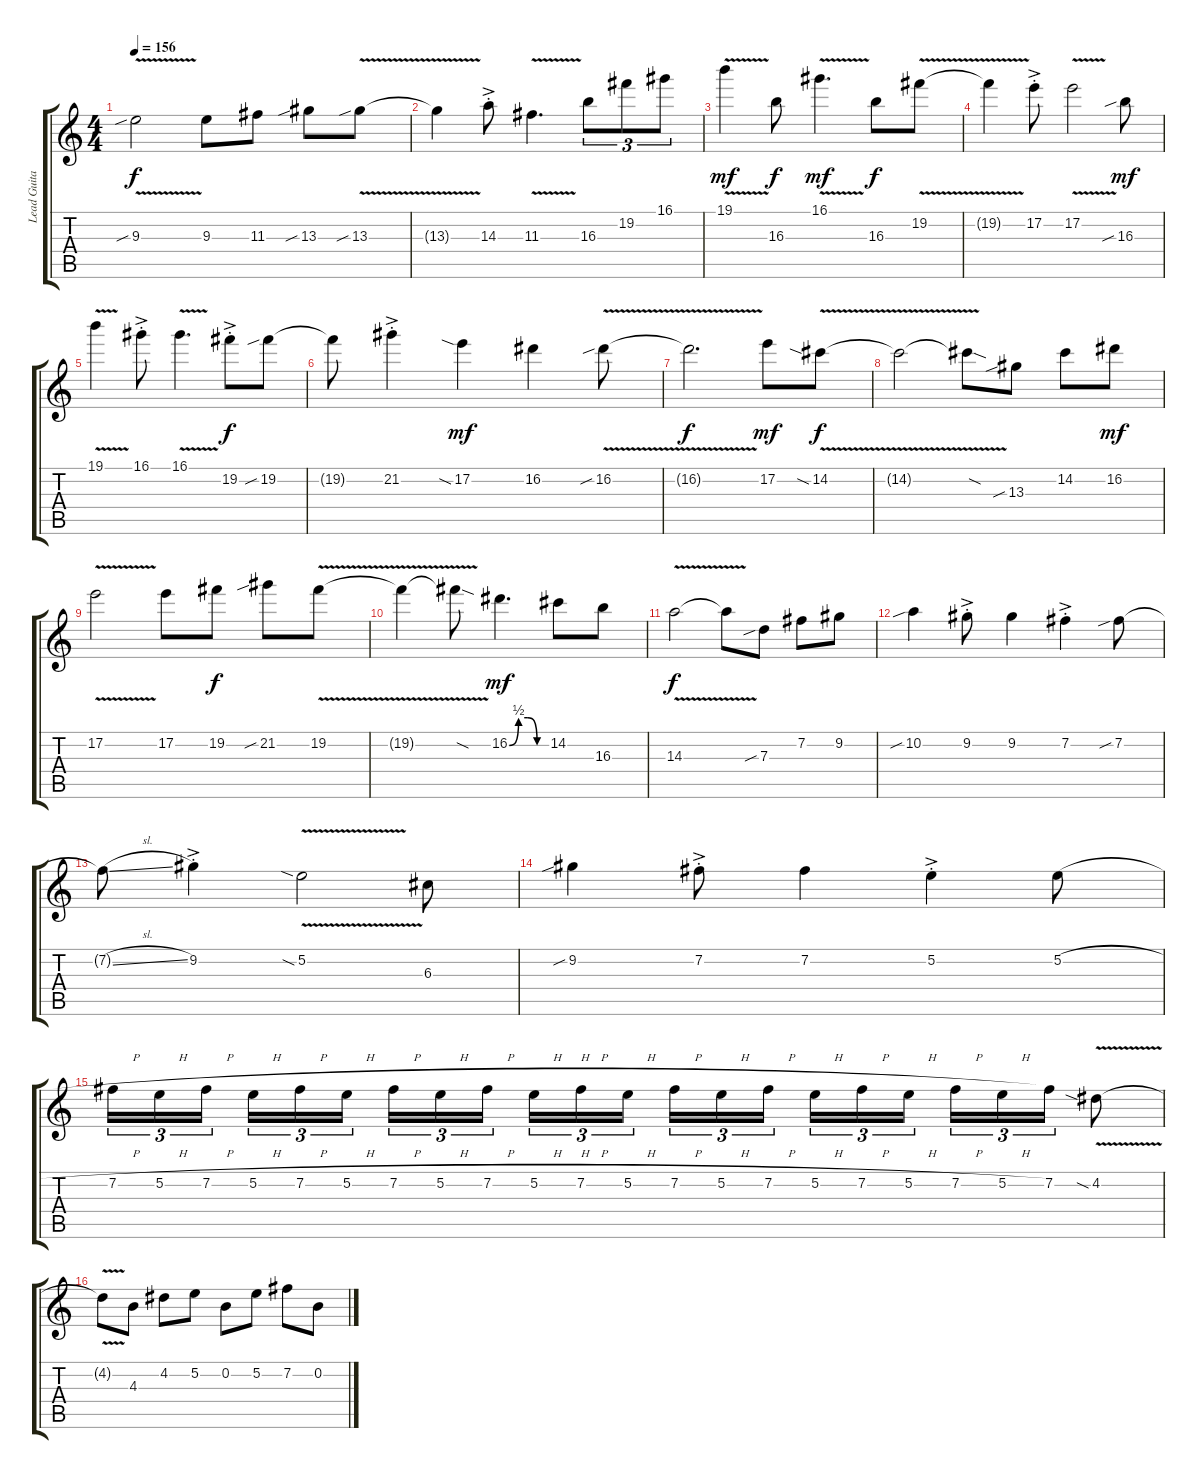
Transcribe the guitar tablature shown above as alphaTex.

\track ("Lead Guitar 1" "Lead Guita") {instrument distortionguitar}
\staff {score tabs}
\tuning (E4 B3 G3 D3 A2 E2) {hide}
\ts (4 4)
\tempo 156
\clef g2
\ks c
9.3{v sib}.2{dy f} 9.3.8 11.3.8 13.3{sib}.8 13.3{v sib}.8 |
13.3{v t}.4 14.3{ac st}.8 11.3{v}.4{d} 16.3.8{tu (3 2)} 19.2.8{tu (3 2)} 16.1.8{tu (3 2)} |
19.1{v}.4{dy mf} 16.3.8{dy f} 16.1{v}.4{d dy mf} 16.3.8{dy f} 19.2{v}.8 |
19.2{v t}.4 17.2{ac st}.8 17.2{v}.2 16.3{sib}.8{dy mf} |
19.1{v}.4 16.1{ac st}.8 16.1{v}.4{d} 19.2{ac st}.8{dy f} 19.2{sib}.8 |
19.2{t}.8 21.2{ac st}.4 17.2{sia}.4{dy mf} 16.2.4 16.2{v sib}.8 |
16.2{v t}.2{d dy f} 17.2.8{dy mf} 14.2{v sia}.8{dy f} |
14.2{v t}.2 14.2{sod t}.8 13.3{sib}.8 14.2.8 16.2.8{dy mf} |
17.2{v}.2 17.2.8 19.2.8{dy f} 21.2{sib}.8 19.2{v}.8 |
19.2{v t}.4 19.2{v sod t}.8 16.2{be (custom 0 0 15 2 30 2 45 0 60 0)}.4{d dy mf} 14.2.8 16.3.8 |
14.3{v}.2{dy f} 14.3{v t}.8 7.3{sib}.8 7.2.8 9.2.8 |
10.2{sib}.4 9.2{ac st}.8 9.2.4 7.2{ac st}.4 7.2{sib}.8 |
7.2{sl t}.8 9.2{ac st}.4 5.2{v sia}.2 6.3.8 |
9.2{sib}.4 7.2{ac st}.8 7.2.4 5.2{ac st}.4 5.2{h}.8 |
7.2{h}.16{tu (3 2)} 5.2{h}.16{tu (3 2)} 7.2{h}.16{tu (3 2)} 5.2{h}.16{tu (3 2)} 7.2{h}.16{tu (3 2)} 5.2{h}.16{tu (3 2)} 7.2{h}.16{tu (3 2)} 5.2{h}.16{tu (3 2)} 7.2{h}.16{tu (3 2)} 5.2{h}.16{tu (3 2)} 7.2{h}.16{tu (3 2)} 5.2{h}.16{tu (3 2)} 7.2{h}.16{tu (3 2)} 5.2{h}.16{tu (3 2)} 7.2{h}.16{tu (3 2)} 5.2{h}.16{tu (3 2)} 7.2{h}.16{tu (3 2)} 5.2{h}.16{tu (3 2)} 7.2{h}.16{tu (3 2)} 5.2{h}.16{tu (3 2)} 7.2.16{tu (3 2)} 4.2{v sia}.8 |
4.2{v t}.8 4.3.8 4.2.8 5.2.8 0.2.8 5.2.8 7.2.8 0.2.8
